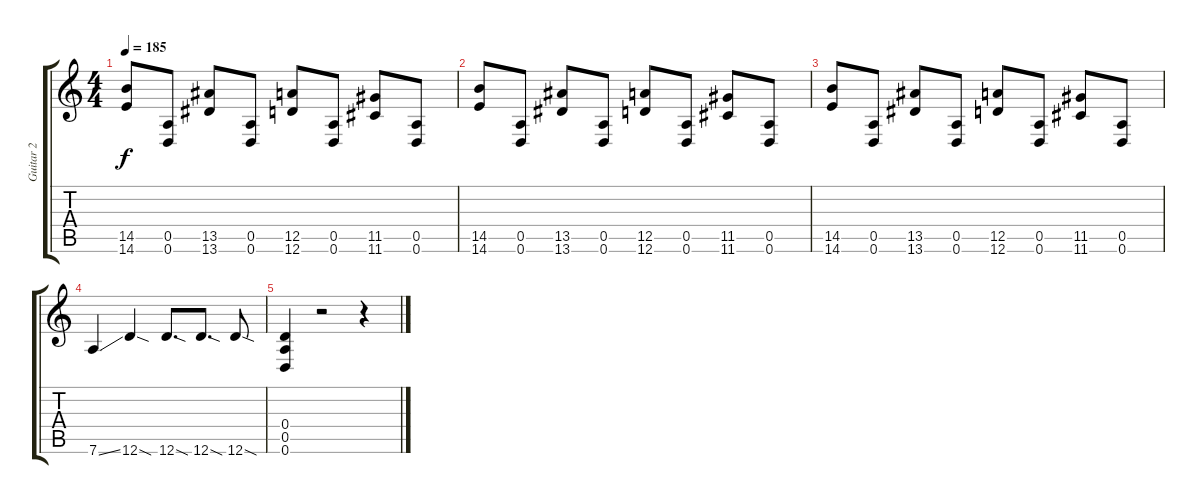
\track ("Guitar 2" "Guitar 2") {instrument overdrivenguitar}
\staff {score tabs}
\tuning (E4 B3 G3 D3 A2 D2) {hide}
\ts (4 4)
\tempo 185
\clef g2
\ks c
(14.5 14.6).8{dy f} (0.5 0.6).8 (13.5 13.6).8 (0.5 0.6).8 (12.5 12.6).8 (0.5 0.6).8 (11.5 11.6).8 (0.5 0.6).8 |
(14.5 14.6).8 (0.5 0.6).8 (13.5 13.6).8 (0.5 0.6).8 (12.5 12.6).8 (0.5 0.6).8 (11.5 11.6).8 (0.5 0.6).8 |
(14.5 14.6).8 (0.5 0.6).8 (13.5 13.6).8 (0.5 0.6).8 (12.5 12.6).8 (0.5 0.6).8 (11.5 11.6).8 (0.5 0.6).8 |
7.6{ss}.4 12.6{sod}.4 12.6{sod}.8{d} 12.6{sod}.8{d} 12.6{sod}.8 |
(0.4 0.5 0.6).4 r.2 r.4
